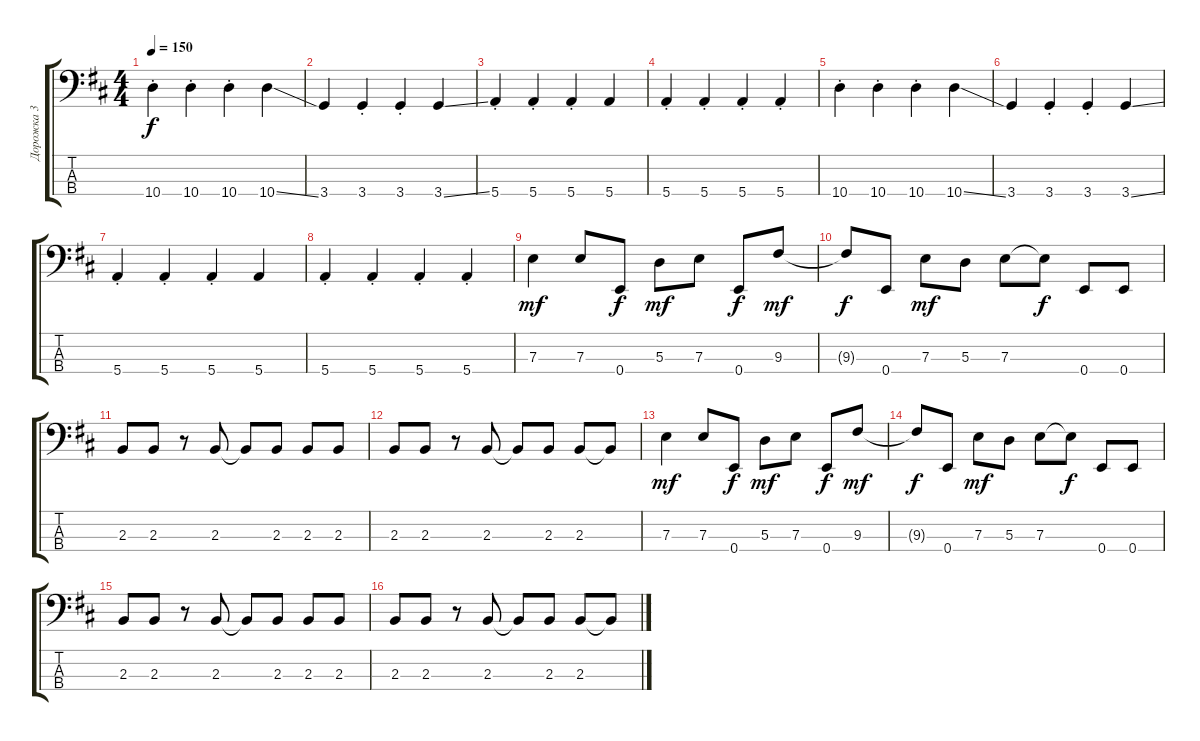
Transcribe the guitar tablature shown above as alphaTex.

\track ("Дорожка 3" "Дорожка 3") {instrument electricbassfinger}
\staff {score tabs}
\tuning (G2 D2 A1 E1) {hide}
\ts (4 4)
\tempo 150
\clef f4
\ks bminor
10.4{st}.4{dy f} 10.4{st}.4 10.4{st}.4 10.4{ss}.4 |
3.4.4 3.4{st}.4 3.4{st}.4 3.4{ss}.4 |
5.4{st}.4 5.4{st}.4 5.4{st}.4 5.4.4 |
5.4{st}.4 5.4{st}.4 5.4{st}.4 5.4{st}.4 |
10.4{st}.4 10.4{st}.4 10.4{st}.4 10.4{ss}.4 |
3.4.4 3.4{st}.4 3.4{st}.4 3.4{ss}.4 |
5.4{st}.4 5.4{st}.4 5.4{st}.4 5.4.4 |
5.4{st}.4 5.4{st}.4 5.4{st}.4 5.4{st}.4 |
7.3.4{dy mf} 7.3.8 0.4.8{dy f} 5.3.8{dy mf} 7.3.8 0.4.8{dy f} 9.3.8{dy mf} |
9.3{t}.8{dy f} 0.4.8 7.3.8{dy mf} 5.3.8 7.3.8 7.3{t}.8{dy f} 0.4.8 0.4.8 |
2.3.8 2.3.8 r.8 2.3.8 2.3{t}.8 2.3.8 2.3.8 2.3.8 |
2.3.8 2.3.8 r.8 2.3.8 2.3{t}.8 2.3.8 2.3.8 2.3{t}.8 |
7.3.4{dy mf} 7.3.8 0.4.8{dy f} 5.3.8{dy mf} 7.3.8 0.4.8{dy f} 9.3.8{dy mf} |
9.3{t}.8{dy f} 0.4.8 7.3.8{dy mf} 5.3.8 7.3.8 7.3{t}.8{dy f} 0.4.8 0.4.8 |
2.3.8 2.3.8 r.8 2.3.8 2.3{t}.8 2.3.8 2.3.8 2.3.8 |
2.3.8 2.3.8 r.8 2.3.8 2.3{t}.8 2.3.8 2.3.8 2.3{t}.8
